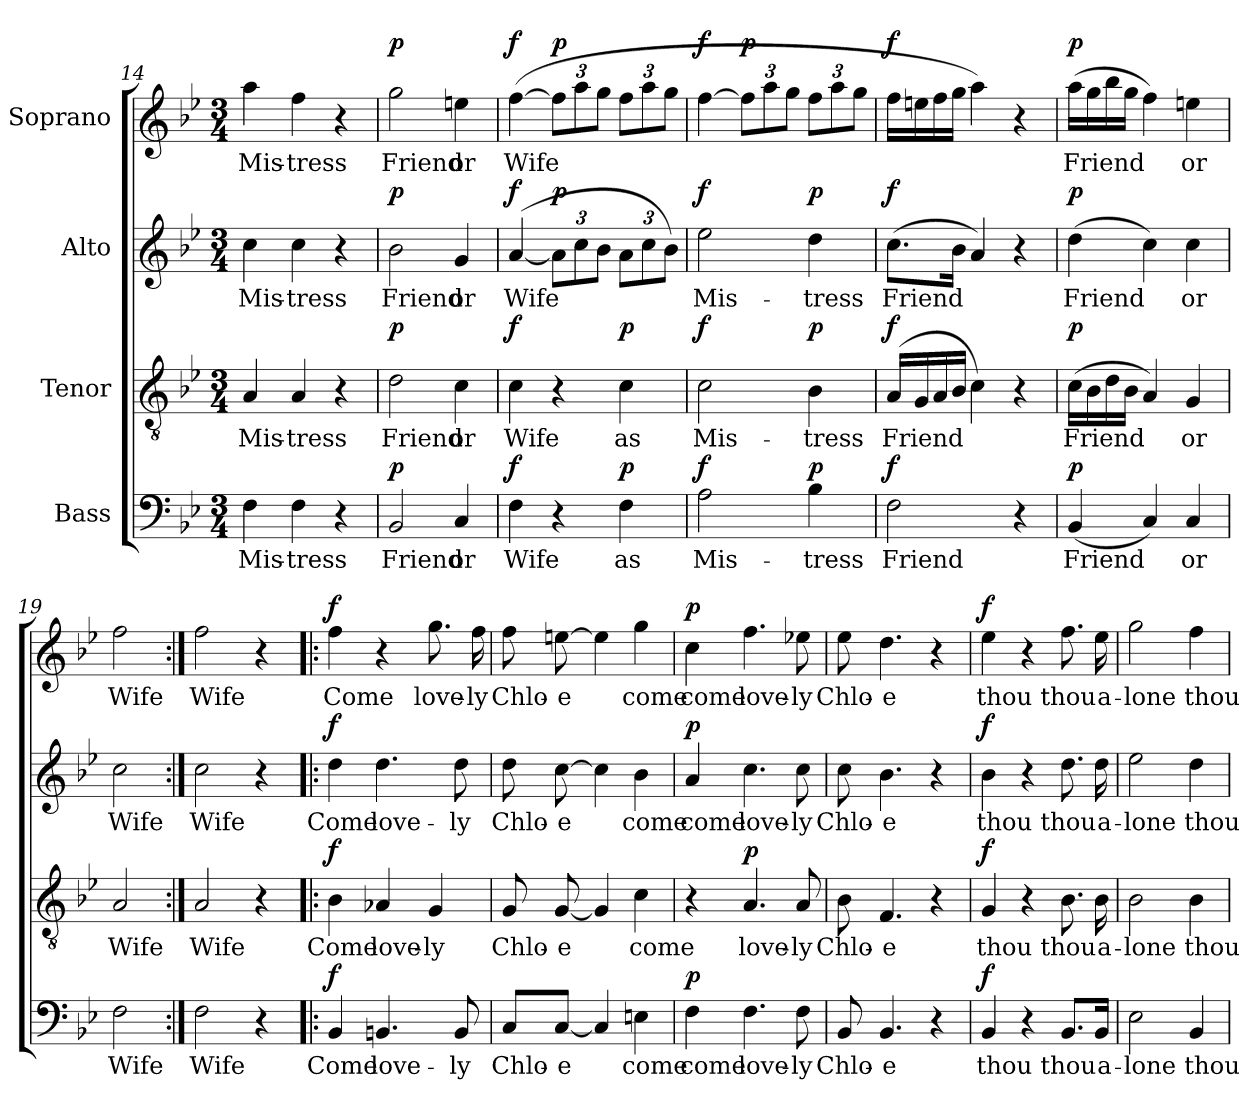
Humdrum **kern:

**kern	**text	**dynam	**kern	**text	**dynam	**kern	**text	**dynam	**kern	**text	**dynam
*part4	*part4	*part4	*part3	*part3	*part3	*part2	*part2	*part2	*part1	*part1	*part1
*staff4	*staff4	*staff4	*staff3	*staff3	*staff3	*staff2	*staff2	*staff2	*staff1	*staff1	*staff1
*I"Bass	*	*	*I"Tenor	*	*	*I"Alto	*	*	*I"Soprano	*	*
!!LO:PB:g=z
*clefF4	*	*	*clefGv2	*	*	*clefG2	*	*	*clefG2	*	*
*k[b-e-]	*	*	*k[b-e-]	*	*	*k[b-e-]	*	*	*k[b-e-]	*	*
*M3/4	*	*	*M3/4	*	*	*M3/4	*	*	*M3/4	*	*
=14	=14	=14	=14	=14	=14	=14	=14	=14	=14	=14	=14
!	!LO:LY:b	!	!	!LO:LY:b	!	!	!LO:LY:b	!	!	!LO:LY:b	!
4F\	Mis-	.	4A/	Mis-	.	4cc\	Mis-	.	4aa\	Mis-	.
!	!LO:LY:b	!	!	!LO:LY:b	!	!	!LO:LY:b	!	!	!LO:LY:b	!
4F\	-tress	.	4A/	-tress	.	4cc\	-tress	.	4ff\	-tress	.
4r	.	.	4r	.	.	4r	.	.	4r	.	.
=15	=15	=15	=15	=15	=15	=15	=15	=15	=15	=15	=15
!	!LO:LY:b	!LO:DY:a	!	!LO:LY:b	!LO:DY:a	!	!LO:LY:b	!LO:DY:a	!	!LO:LY:b	!LO:DY:a
2BB-/	Friend	p	2d\	Friend	p	2b-\	Friend	p	2gg\	Friend	p
!	!LO:LY:b	!	!	!LO:LY:b	!	!	!LO:LY:b	!	!	!LO:LY:b	!
4C/	or	.	4c\	or	.	4g/	or	.	4een\	or	.
=16	=16	=16	=16	=16	=16	=16	=16	=16	=16	=16	=16
!	!LO:LY:b	!LO:DY:a	!	!LO:LY:b	!LO:DY:a	!	!LO:LY:b	!LO:DY:a	!	!LO:LY:b	!LO:DY:a
4F\	Wife	f	4c\	Wife	f	([4a/	Wife	f	([4ff\	Wife	f
*	*	*	*	*	*	*Xbrackettup	*	*	*Xbrackettup	*	*
!	!	!	!	!	!	!	!	!LO:DY:a	!	!	!LO:DY:a
4r	.	.	4r	.	.	12a\L]	.	p	12ff\L]	.	p
.	.	.	.	.	.	12cc\	.	.	12aa\	.	.
.	.	.	.	.	.	12b-\J	.	.	12gg\J	.	.
!	!LO:LY:b	!LO:DY:a	!	!LO:LY:b	!LO:DY:a	!	!	!	!	!	!
4F\	as	p	4c\	as	p	12a\L	.	.	12ff\L	.	.
.	.	.	.	.	.	12cc\	.	.	12aa\	.	.
.	.	.	.	.	.	12b-\J)	.	.	12gg\J	.	.
=17	=17	=17	=17	=17	=17	=17	=17	=17	=17	=17	=17
!	!LO:LY:b	!LO:DY:a	!	!LO:LY:b	!LO:DY:a	!	!LO:LY:b	!LO:DY:a	!	!	!LO:DY:a
2A\	Mis-	f	2c\	Mis-	f	2ee-\	Mis-	f	[4ff\	.	f
!	!	!	!	!	!	!	!	!	!	!	!LO:DY:a
.	.	.	.	.	.	.	.	.	12ff\L]	.	p
.	.	.	.	.	.	.	.	.	12aa\	.	.
.	.	.	.	.	.	.	.	.	12gg\J	.	.
!	!LO:LY:b	!LO:DY:a	!	!LO:LY:b	!LO:DY:a	!	!LO:LY:b	!LO:DY:a	!	!	!
4B-\	-tress	p	4B-\	-tress	p	4dd\	-tress	p	12ff\L	.	.
.	.	.	.	.	.	.	.	.	12aa\	.	.
.	.	.	.	.	.	.	.	.	12gg\J	.	.
=18	=18	=18	=18	=18	=18	=18	=18	=18	=18	=18	=18
!	!LO:LY:b	!LO:DY:a	!	!LO:LY:b	!LO:DY:a	!	!LO:LY:b	!LO:DY:a	!	!	!LO:DY:a
2F\	Friend	f	(16A/LL	Friend	f	(8.cc\L	Friend	f	16ff\LL	.	f
.	.	.	16G/	.	.	.	.	.	16een\	.	.
.	.	.	16A/	.	.	.	.	.	16ff\	.	.
.	.	.	16B-/JJ	.	.	16b-\Jk	.	.	16gg\JJ	.	.
.	.	.	4c\)	.	.	4a/)	.	.	4aa\)	.	.
4r	.	.	4r	.	.	4r	.	.	4r	.	.
=19	=19	=19	=19	=19	=19	=19	=19	=19	=19	=19	=19
!	!LO:LY:b	!LO:DY:a	!	!LO:LY:b	!LO:DY:a	!	!LO:LY:b	!LO:DY:a	!	!LO:LY:b	!LO:DY:a
(4BB-/	Friend	p	(16c\LL	Friend	p	(4dd\	Friend	p	(16aa\LL	Friend	p
.	.	.	16B-\	.	.	.	.	.	16gg\	.	.
.	.	.	16d\	.	.	.	.	.	16bb-\	.	.
.	.	.	16B-\JJ	.	.	.	.	.	16gg\JJ	.	.
4C/)	.	.	4A/)	.	.	4cc\)	.	.	4ff\)	.	.
!	!LO:LY:b	!	!	!LO:LY:b	!	!	!LO:LY:b	!	!	!LO:LY:b	!
4C/	or	.	4G/	or	.	4cc\	or	.	4een\	or	.
=19X1	=19X1	=19X1	=19X1	=19X1	=19X1	=19X1	=19X1	=19X1	=19X1	=19X1	=19X1
!	!LO:LY:b	!	!	!LO:LY:b	!	!	!LO:LY:b	!	!	!LO:LY:b	!
2F\	Wife	.	2A/	Wife	.	2cc\	Wife	.	2ff\	Wife	.
=20:|!	=20:|!	=20:|!	=20:|!	=20:|!	=20:|!	=20:|!	=20:|!	=20:|!	=20:|!	=20:|!	=20:|!
!	!LO:LY:b	!	!	!LO:LY:b	!	!	!LO:LY:b	!	!	!LO:LY:b	!
2F\	Wife	.	2A/	Wife	.	2cc\	Wife	.	2ff\	Wife	.
4r	.	.	4r	.	.	4r	.	.	4r	.	.
!!LO:LB:g=z
=21!|:	=21!|:	=21!|:	=21!|:	=21!|:	=21!|:	=21!|:	=21!|:	=21!|:	=21!|:	=21!|:	=21!|:
!	!LO:LY:b	!LO:DY:a	!	!LO:LY:b	!LO:DY:a	!	!LO:LY:b	!LO:DY:a	!	!LO:LY:b	!LO:DY:a
4BB-/	Come	f	4B-\	Come	f	4dd\	Come	f	4ff\	Come	f
!	!LO:LY:b	!	!	!LO:LY:b	!	!	!LO:LY:b	!	!	!	!
4.BBn/	love-	.	4A-X/	love-	.	4.dd\	love-	.	4r	.	.
!	!	!	!	!LO:LY:b	!	!	!	!	!	!LO:LY:b	!
.	.	.	4G/	-ly	.	.	.	.	8.gg\	love-	.
!	!LO:LY:b	!	!	!	!	!	!LO:LY:b	!	!	!	!
8BB/	-ly	.	.	.	.	8dd\	-ly	.	.	.	.
!	!	!	!	!	!	!	!	!	!	!LO:LY:b	!
.	.	.	.	.	.	.	.	.	16ff\	-ly	.
=22	=22	=22	=22	=22	=22	=22	=22	=22	=22	=22	=22
!	!LO:LY:b	!	!	!LO:LY:b	!	!	!LO:LY:b	!	!	!LO:LY:b	!
8C/L	Chlo-	.	8G/	Chlo-	.	8dd\	Chlo-	.	8ff\	Chlo-	.
!	!LO:LY:b	!	!	!LO:LY:b	!	!	!LO:LY:b	!	!	!LO:LY:b	!
[8C/J	-e	.	[8G/	-e	.	[8cc\	-e	.	[8een\	-e	.
4C/]	.	.	4G/]	.	.	4cc\]	.	.	4ee\]	.	.
!	!LO:LY:b	!	!	!LO:LY:b	!	!	!LO:LY:b	!	!	!LO:LY:b	!
4En\	come	.	4c\	come	.	4b-\	come	.	4gg\	come	.
=23	=23	=23	=23	=23	=23	=23	=23	=23	=23	=23	=23
!	!LO:LY:b	!LO:DY:a	!	!	!	!	!LO:LY:b	!LO:DY:a	!	!LO:LY:b	!LO:DY:a
4F\	come	p	4r	.	.	4a/	come	p	4cc\	come	p
!	!LO:LY:b	!	!	!LO:LY:b	!LO:DY:a	!	!LO:LY:b	!	!	!LO:LY:b	!
4.F\	love-	.	4.A/	love-	p	4.cc\	love-	.	4.ff\	love-	.
!	!LO:LY:b	!	!	!LO:LY:b	!	!	!LO:LY:b	!	!	!LO:LY:b	!
8F\	-ly	.	8A/	-ly	.	8cc\	-ly	.	8ee-X\	-ly	.
=24	=24	=24	=24	=24	=24	=24	=24	=24	=24	=24	=24
!	!LO:LY:b	!	!	!LO:LY:b	!	!	!LO:LY:b	!	!	!LO:LY:b	!
8BB-/	Chlo-	.	8B-\	Chlo-	.	8cc\	Chlo-	.	8ee-\	Chlo-	.
!	!LO:LY:b	!	!	!LO:LY:b	!	!	!LO:LY:b	!	!	!LO:LY:b	!
4.BB-/	-e	.	4.F/	-e	.	4.b-\	-e	.	4.dd\	-e	.
4r	.	.	4r	.	.	4r	.	.	4r	.	.
=25	=25	=25	=25	=25	=25	=25	=25	=25	=25	=25	=25
!	!LO:LY:b	!LO:DY:a	!	!LO:LY:b	!LO:DY:a	!	!LO:LY:b	!LO:DY:a	!	!LO:LY:b	!LO:DY:a
4BB-/	thou	f	4G/	thou	f	4b-\	thou	f	4ee-\	thou	f
4r	.	.	4r	.	.	4r	.	.	4r	.	.
!	!LO:LY:b	!	!	!LO:LY:b	!	!	!LO:LY:b	!	!	!LO:LY:b	!
8.BB-/L	thou	.	8.B-\	thou	.	8.dd\	thou	.	8.ff\	thou	.
!	!LO:LY:b	!	!	!LO:LY:b	!	!	!LO:LY:b	!	!	!LO:LY:b	!
16BB-/Jk	a-	.	16B-\	a-	.	16dd\	a-	.	16ee-\	a-	.
=26	=26	=26	=26	=26	=26	=26	=26	=26	=26	=26	=26
!	!LO:LY:b	!	!	!LO:LY:b	!	!	!LO:LY:b	!	!	!LO:LY:b	!
2E-\	-lone	.	2B-\	-lone	.	2ee-\	-lone	.	2gg\	-lone	.
!	!LO:LY:b	!	!	!LO:LY:b	!	!	!LO:LY:b	!	!	!LO:LY:b	!
4BB-/	thou	.	4B-\	thou	.	4dd\	thou	.	4ff\	thou	.
=	=	=	=	=	=	=	=	=	=	=	=
*-	*-	*-	*-	*-	*-	*-	*-	*-	*-	*-	*-
